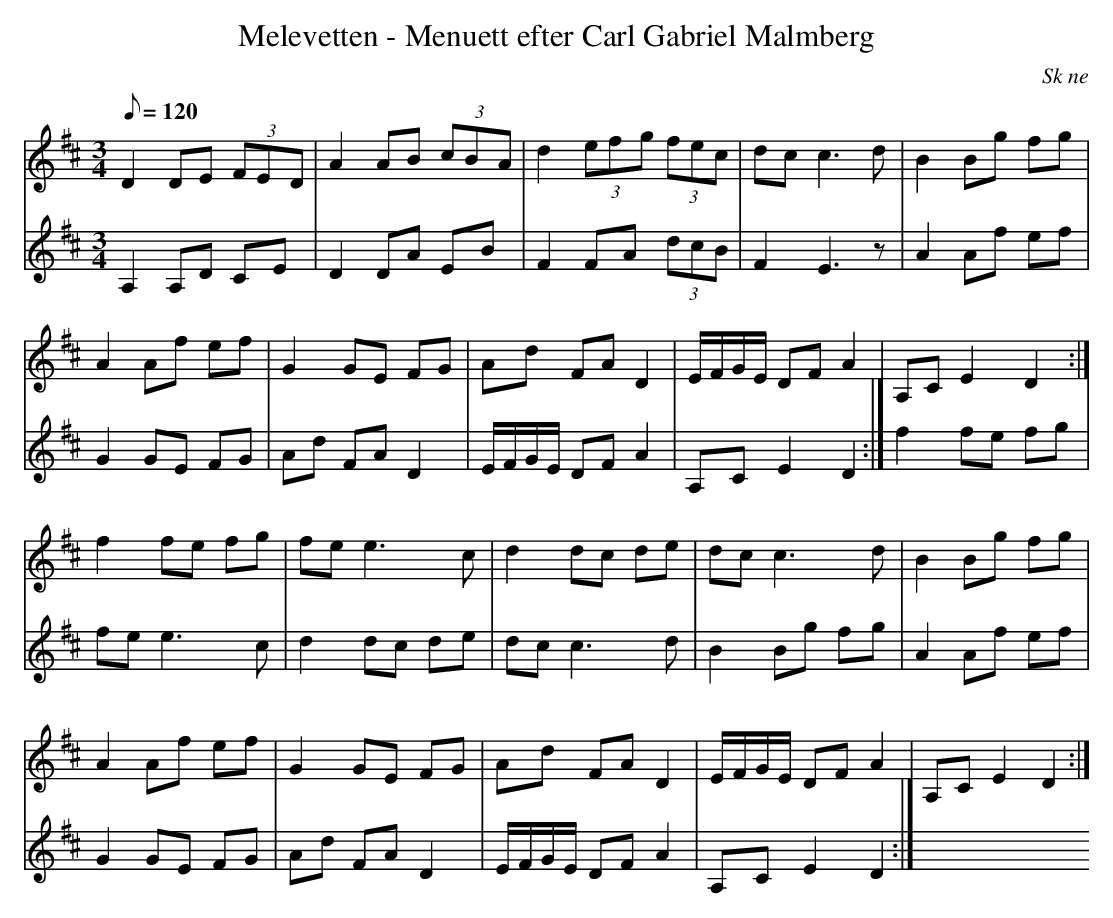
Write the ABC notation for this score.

X:1
T:Melevetten - Menuett efter Carl Gabriel Malmberg
M:3/4
L:1/8
O:Sk ne
Q:120
K:D
V:1
D2 DE (3FED | A2 AB (3cBA | d2 (3efg (3fec | dc c3 d | B2 Bg fg |
 A2 Af ef | G2 GE FG | Ad FA D2 | E/2F/2G/2E/2 DF A2 | A,C E2 D2 :|
f2 fe fg | fe e3 c | d2 dc de | dc c3 d | B2 Bg fg |
 A2 Af ef | G2 GE FG | Ad FA D2 | E/2F/2G/2E/2 DF A2 | A,C E2 D2 :|
V:2
A,2 A,D CE | D2 DA EB | F2 FA (3dcB | F2 E3 z |
 A2 Af ef | G2 GE FG | Ad FA D2 | E/2F/2G/2E/2 DF A2 | A,C E2 D2 :|
f2 fe fg | fe e3 c | d2 dc de | dc c3 d | B2 Bg fg |
 A2 Af ef | G2 GE FG | Ad FA D2 | E/2F/2G/2E/2 DF A2 | A,C E2 D2 :|
